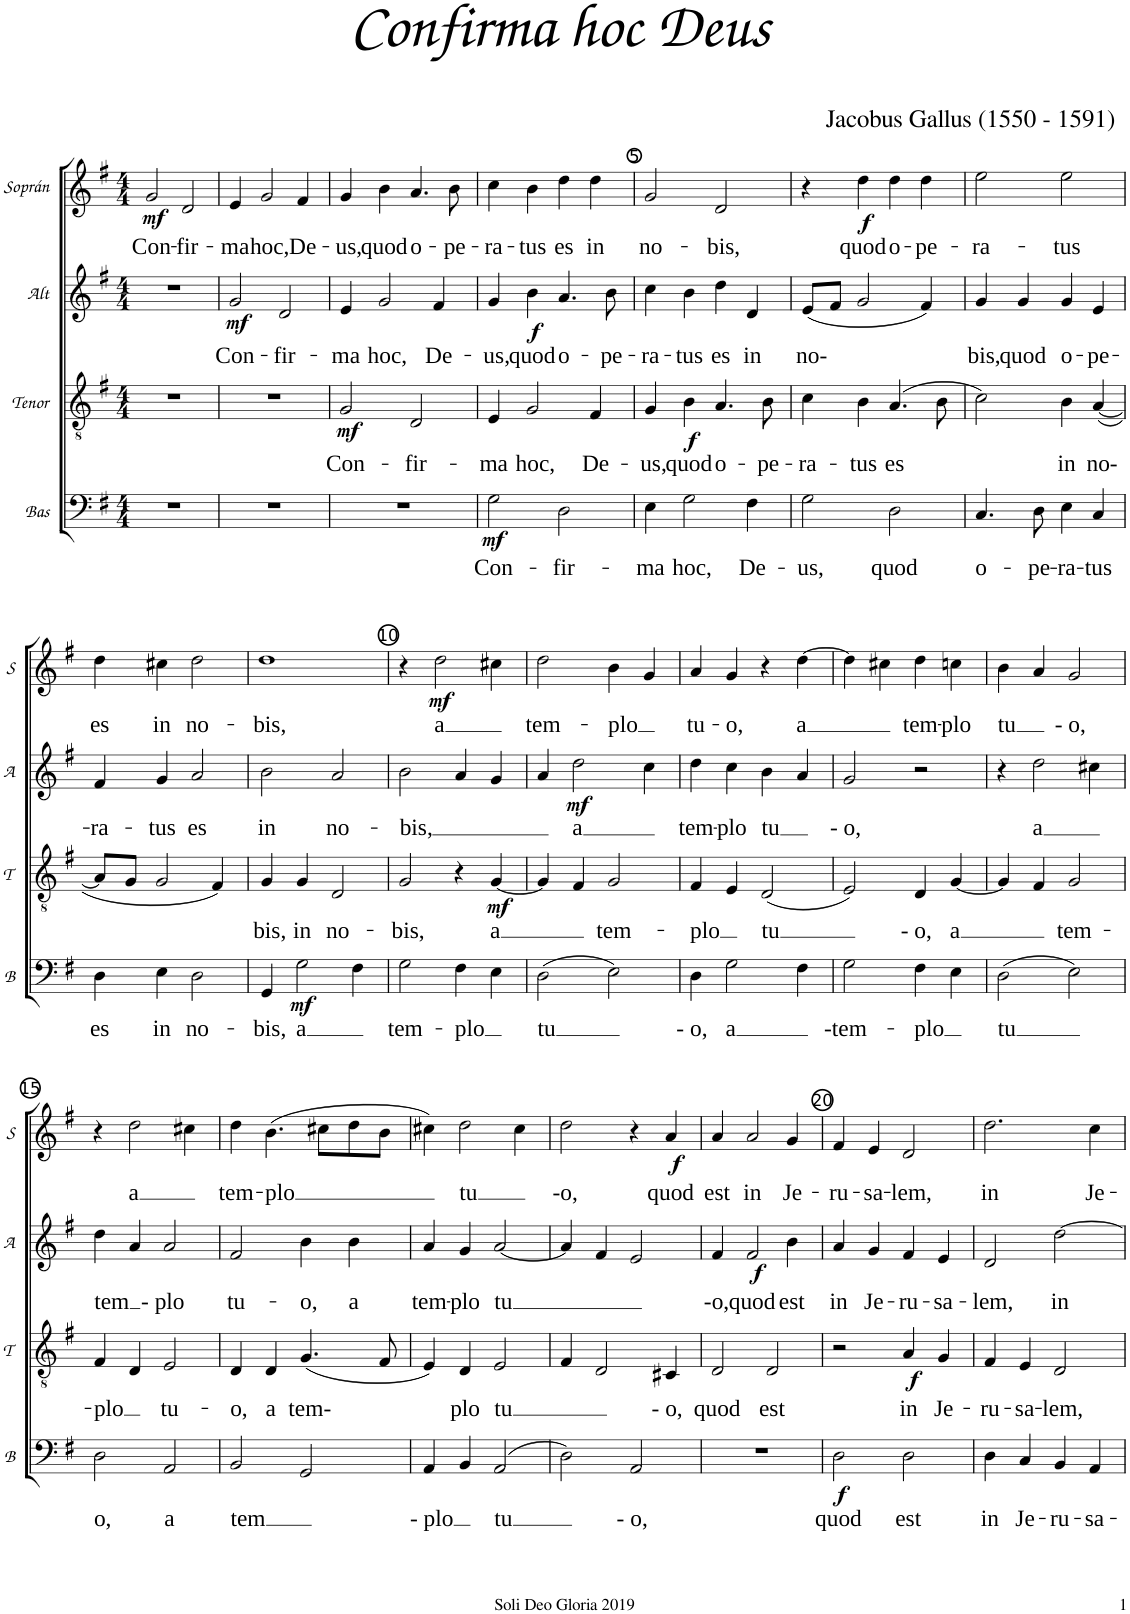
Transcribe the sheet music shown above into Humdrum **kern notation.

**kern	**text	**dynam	**kern	**text	**dynam	**kern	**text	**dynam	**kern	**text	**dynam
*part4	*part4	*part4	*part3	*part3	*part3	*part2	*part2	*part2	*part1	*part1	*part1
*staff4	*staff4	*staff4	*staff3	*staff3	*staff3	*staff2	*staff2	*staff2	*staff1	*staff1	*staff1
*I"Bas	*	*	*I"Tenor	*	*	*I"Alt	*	*	*I"Soprán	*	*
*I'B	*	*	*I'T	*	*	*I'A	*	*	*I'S	*	*
*clefF4	*	*	*clefGv2	*	*	*clefG2	*	*	*clefG2	*	*
*k[f#]	*	*	*k[f#]	*	*	*k[f#]	*	*	*k[f#]	*	*
*M4/4	*	*	*M4/4	*	*	*M4/4	*	*	*M4/4	*	*
=1	=1	=1	=1	=1	=1	=1	=1	=1	=1	=1	=1
!	!	!	!	!	!	!	!	!	!	!LO:LY:b	!LO:DY:b
1r	.	.	1r	.	.	1r	.	.	2g/	Con-	mf
!	!	!	!	!	!	!	!	!	!	!LO:LY:b	!
.	.	.	.	.	.	.	.	.	2d/	fir-	.
=2	=2	=2	=2	=2	=2	=2	=2	=2	=2	=2	=2
!	!	!	!	!	!	!	!LO:LY:b	!LO:DY:b	!	!LO:LY:b	!
1r	.	.	1r	.	.	2g/	Con-	mf	4e/	ma	.
!	!	!	!	!	!	!	!	!	!	!LO:LY:b	!
.	.	.	.	.	.	.	.	.	2g/	hoc,	.
!	!	!	!	!	!	!	!LO:LY:b	!	!	!	!
.	.	.	.	.	.	2d/	fir-	.	.	.	.
!	!	!	!	!	!	!	!	!	!	!LO:LY:b	!
.	.	.	.	.	.	.	.	.	4f#/	De-	.
=3	=3	=3	=3	=3	=3	=3	=3	=3	=3	=3	=3
!	!	!	!	!LO:LY:b	!LO:DY:b	!	!LO:LY:b	!	!	!LO:LY:b	!
1r	.	.	2G/	Con-	mf	4e/	ma	.	4g/	us,	.
!	!	!	!	!	!	!	!LO:LY:b	!	!	!LO:LY:b	!
.	.	.	.	.	.	2g/	hoc,	.	4b\	quod	.
!	!	!	!	!LO:LY:b	!	!	!	!	!	!LO:LY:b	!
.	.	.	2D/	fir-	.	.	.	.	4.a/	o-	.
!	!	!	!	!	!	!	!LO:LY:b	!	!	!	!
.	.	.	.	.	.	4f#/	De-	.	.	.	.
!	!	!	!	!	!	!	!	!	!	!LO:LY:b	!
.	.	.	.	.	.	.	.	.	8b\	pe-	.
=4	=4	=4	=4	=4	=4	=4	=4	=4	=4	=4	=4
!	!LO:LY:b	!LO:DY:b	!	!LO:LY:b	!	!	!LO:LY:b	!	!	!LO:LY:b	!
2G\	Con-	mf	4E/	ma	.	4g/	us,	.	4cc\	ra-	.
!	!	!	!	!LO:LY:b	!	!	!LO:LY:b	!LO:DY:b	!	!LO:LY:b	!
.	.	.	2G/	hoc,	.	4b\	quod	f	4b\	tus	.
!	!LO:LY:b	!	!	!	!	!	!LO:LY:b	!	!	!LO:LY:b	!
2D\	fir-	.	.	.	.	4.a/	o-	.	4dd\	es	.
!	!	!	!	!LO:LY:b	!	!	!	!	!	!LO:LY:b	!
.	.	.	4F#/	De-	.	.	.	.	4dd\	in	.
!	!	!	!	!	!	!	!LO:LY:b	!	!	!	!
.	.	.	.	.	.	8b\	pe-	.	.	.	.
=5	=5	=5	=5	=5	=5	=5	=5	=5	=5	=5	=5
!	!LO:LY:b	!	!	!LO:LY:b	!	!	!LO:LY:b	!	!	!LO:LY:b	!
4E\	ma	.	4G/	us,	.	4cc\	ra-	.	2g/	no-	.
!	!LO:LY:b	!	!	!LO:LY:b	!LO:DY:b	!	!LO:LY:b	!	!	!	!
2G\	hoc,	.	4B\	quod	f	4b\	tus	.	.	.	.
!	!	!	!	!LO:LY:b	!	!	!LO:LY:b	!	!	!LO:LY:b	!
.	.	.	4.A/	o-	.	4dd\	es	.	2d/	bis,	.
!	!LO:LY:b	!	!	!	!	!	!LO:LY:b	!	!	!	!
4F#\	De-	.	.	.	.	4d/	in	.	.	.	.
!	!	!	!	!LO:LY:b	!	!	!	!	!	!	!
.	.	.	8B\	pe-	.	.	.	.	.	.	.
=6	=6	=6	=6	=6	=6	=6	=6	=6	=6	=6	=6
!	!LO:LY:b	!	!	!LO:LY:b	!	!	!LO:LY:b	!	!	!	!
2G\	us,	.	4c\	ra-	.	(8e/L	no-	.	4r	.	.
.	.	.	.	.	.	8f#/J	.	.	.	.	.
!	!	!	!	!LO:LY:b	!	!	!	!	!	!LO:LY:b	!LO:DY:b
.	.	.	4B\	tus	.	2g/	.	.	4dd\	quod	f
!	!LO:LY:b	!	!	!LO:LY:b	!	!	!	!	!	!LO:LY:b	!
2D\	quod	.	(4.A/	es	.	.	.	.	4dd\	o-	.
!	!	!	!	!	!	!	!	!	!	!LO:LY:b	!
.	.	.	.	.	.	4f#/)	.	.	4dd\	pe-	.
.	.	.	8B\	.	.	.	.	.	.	.	.
=7	=7	=7	=7	=7	=7	=7	=7	=7	=7	=7	=7
!	!LO:LY:b	!	!	!	!	!	!LO:LY:b	!	!	!LO:LY:b	!
4.C/	o-	.	2c\)	.	.	4g/	bis,	.	2ee\	ra-	.
!	!	!	!	!	!	!	!LO:LY:b	!	!	!	!
.	.	.	.	.	.	4g/	quod	.	.	.	.
!	!LO:LY:b	!	!	!	!	!	!	!	!	!	!
8D\	pe-	.	.	.	.	.	.	.	.	.	.
!	!LO:LY:b	!	!	!LO:LY:b	!	!	!LO:LY:b	!	!	!LO:LY:b	!
4E\	ra-	.	4B\	in	.	4g/	o-	.	2ee\	tus	.
!	!LO:LY:b	!	!	!LO:LY:b	!	!	!LO:LY:b	!	!	!	!
4C/	tus	.	([4A/	no-	.	4e/	pe-	.	.	.	.
!!LO:LB:g=z
=8	=8	=8	=8	=8	=8	=8	=8	=8	=8	=8	=8
!	!LO:LY:b	!	!	!	!	!	!LO:LY:b	!	!	!LO:LY:b	!
4D\	es	.	8A/L]	.	.	4f#/	ra-	.	4dd\	es	.
.	.	.	8G/J	.	.	.	.	.	.	.	.
!	!LO:LY:b	!	!	!	!	!	!LO:LY:b	!	!	!LO:LY:b	!
4E\	in	.	2G/	.	.	4g/	tus	.	4cc#X\	in	.
!	!LO:LY:b	!	!	!	!	!	!LO:LY:b	!	!	!LO:LY:b	!
2D\	no-	.	.	.	.	2a/	es	.	2dd\	no-	.
.	.	.	4F#/)	.	.	.	.	.	.	.	.
=9	=9	=9	=9	=9	=9	=9	=9	=9	=9	=9	=9
!	!LO:LY:b	!	!	!LO:LY:b	!	!	!LO:LY:b	!	!	!LO:LY:b	!
4GG/	bis,	.	4G/	bis,	.	2b\	in	.	1dd	bis,	.
!	!LO:LY:b	!LO:DY:b	!	!LO:LY:b	!	!	!	!	!	!	!
2G\	a	mf	4G/	in	.	.	.	.	.	.	.
!	!	!	!	!LO:LY:b	!	!	!LO:LY:b	!	!	!	!
.	.	.	2D/	no-	.	2a/	no-	.	.	.	.
4F#\	.	.	.	.	.	.	.	.	.	.	.
=10	=10	=10	=10	=10	=10	=10	=10	=10	=10	=10	=10
!	!LO:LY:b	!	!	!LO:LY:b	!	!	!LO:LY:b	!	!	!	!
2G\	tem-	.	2G/	bis,	.	2b\	bis,	.	4r	.	.
!	!	!	!	!	!	!	!	!	!	!LO:LY:b	!LO:DY:b
.	.	.	.	.	.	.	.	.	2dd\	a	mf
!	!LO:LY:b	!	!	!	!	!	!	!	!	!	!
4F#\	-plo	.	4r	.	.	4a/	.	.	.	.	.
!	!	!	!	!LO:LY:b	!LO:DY:b	!	!	!	!	!	!
4E\	.	.	[4G/	a	mf	4g/	.	.	4cc#X\	.	.
=11	=11	=11	=11	=11	=11	=11	=11	=11	=11	=11	=11
!	!LO:LY:b	!	!	!	!	!	!	!	!	!LO:LY:b	!
(2D\	tu	.	4G/]	.	.	4a/	.	.	2dd\	tem-	.
!	!	!	!	!	!	!	!LO:LY:b	!LO:DY:b	!	!	!
.	.	.	4F#/	.	.	2dd\	a	mf	.	.	.
!	!	!	!	!LO:LY:b	!	!	!	!	!	!LO:LY:b	!
2E\)	.	.	2G/	tem-	.	.	.	.	4b\	-plo	.
.	.	.	.	.	.	4cc\	.	.	4g/	.	.
=12	=12	=12	=12	=12	=12	=12	=12	=12	=12	=12	=12
!	!LO:LY:b	!	!	!LO:LY:b	!	!	!LO:LY:b	!	!	!LO:LY:b	!
4D\	- o,	.	4F#/	-plo	.	4dd\	tem-	.	4a/	tu-	.
!	!LO:LY:b	!	!	!	!	!	!LO:LY:b	!	!	!LO:LY:b	!
2G\	a	.	4E/	.	.	4cc\	-plo	.	4g/	o,	.
!	!	!	!	!LO:LY:b	!	!	!LO:LY:b	!	!	!	!
.	.	.	(2D/	tu	.	4b\	tu	.	4r	.	.
!	!	!	!	!	!	!	!	!	!	!LO:LY:b	!
4F#\	.	.	.	.	.	4a/	.	.	[4dd\	a	.
=13	=13	=13	=13	=13	=13	=13	=13	=13	=13	=13	=13
!	!LO:LY:b	!	!	!	!	!	!LO:LY:b	!	!	!	!
2G\	-tem-	.	2E/)	.	.	2g/	- o,	.	4dd\]	.	.
.	.	.	.	.	.	.	.	.	4cc#X\	.	.
!	!LO:LY:b	!	!	!LO:LY:b	!	!	!	!	!	!LO:LY:b	!
4F#\	-plo	.	4D/	- o,	.	2r	.	.	4dd\	tem-	.
!	!	!	!	!LO:LY:b	!	!	!	!	!	!LO:LY:b	!
4E\	.	.	[4G/	a	.	.	.	.	4ccn\	-plo	.
=14	=14	=14	=14	=14	=14	=14	=14	=14	=14	=14	=14
!	!LO:LY:b	!	!	!	!	!	!	!	!	!LO:LY:b	!
(2D\	tu	.	4G/]	.	.	4r	.	.	4b\	tu	.
!	!	!	!	!	!	!	!LO:LY:b	!	!	!	!
.	.	.	4F#/	.	.	2dd\	a	.	4a/	.	.
!	!	!	!	!LO:LY:b	!	!	!	!	!	!LO:LY:b	!
2E\)	.	.	2G/	tem-	.	.	.	.	2g/	- o,	.
.	.	.	.	.	.	4cc#X\	.	.	.	.	.
!!LO:LB:g=z
=15	=15	=15	=15	=15	=15	=15	=15	=15	=15	=15	=15
!	!LO:LY:b	!	!	!LO:LY:b	!	!	!LO:LY:b	!	!	!	!
2D\	o,	.	4F#/	-plo	.	4dd\	tem	.	4r	.	.
!	!	!	!	!	!	!	!	!	!	!LO:LY:b	!
.	.	.	4D/	.	.	4a/	.	.	2dd\	a	.
!	!LO:LY:b	!	!	!LO:LY:b	!	!	!LO:LY:b	!	!	!	!
2AA/	a	.	2E/	tu-	.	2a/	- plo	.	.	.	.
.	.	.	.	.	.	.	.	.	4cc#X\	.	.
=16	=16	=16	=16	=16	=16	=16	=16	=16	=16	=16	=16
!	!LO:LY:b	!	!	!LO:LY:b	!	!	!LO:LY:b	!	!	!LO:LY:b	!
2BB/	-tem	.	4D/	o,	.	2f#/	tu-	.	4dd\	tem-	.
!	!	!	!	!LO:LY:b	!	!	!	!	!	!LO:LY:b	!
.	.	.	4D/	a	.	.	.	.	(4.b\	-plo	.
!	!	!	!	!LO:LY:b	!	!	!LO:LY:b	!	!	!	!
2GG/	.	.	(4.G/	tem-	.	4b\	o,	.	.	.	.
.	.	.	.	.	.	.	.	.	8cc#X\L	.	.
!	!	!	!	!	!	!	!LO:LY:b	!	!	!	!
.	.	.	.	.	.	4b\	a	.	8dd\	.	.
.	.	.	8F#/	.	.	.	.	.	8b\J	.	.
=17	=17	=17	=17	=17	=17	=17	=17	=17	=17	=17	=17
!	!LO:LY:b	!	!	!	!	!	!LO:LY:b	!	!	!	!
4AA/	-- plo	.	4E/)	.	.	4a/	tem-	.	4cc#X\)	.	.
!	!	!	!	!LO:LY:b	!	!	!LO:LY:b	!	!	!LO:LY:b	!
4BB/	.	.	4D/	plo	.	4g/	plo	.	2dd\	tu	.
!	!LO:LY:b	!	!	!LO:LY:b	!	!	!LO:LY:b	!	!	!	!
(2AA/	tu	.	2E/	-tu	.	[2a/	tu	.	.	.	.
.	.	.	.	.	.	.	.	.	4cc#\	.	.
=18	=18	=18	=18	=18	=18	=18	=18	=18	=18	=18	=18
!	!	!	!	!	!	!	!	!	!	!LO:LY:b	!
2D\)	.	.	4F#/	.	.	4a/]	.	.	2dd\	-o,	.
.	.	.	2D/	.	.	4f#/	.	.	.	.	.
!	!LO:LY:b	!	!	!	!	!	!	!	!	!	!
2AA/	- o,	.	.	.	.	2e/	.	.	4r	.	.
!	!	!	!	!LO:LY:b	!	!	!	!	!	!LO:LY:b	!LO:DY:b
.	.	.	4C#X/	- o,	.	.	.	.	4a/	quod	f
=19	=19	=19	=19	=19	=19	=19	=19	=19	=19	=19	=19
!	!	!	!	!LO:LY:b	!	!	!LO:LY:b	!	!	!LO:LY:b	!
1r	.	.	2D/	quod	.	4f#/	-o,	.	4a/	est	.
!	!	!	!	!	!	!	!LO:LY:b	!LO:DY:b	!	!LO:LY:b	!
.	.	.	.	.	.	2f#/	quod	f	2a/	in	.
!	!	!	!	!LO:LY:b	!	!	!	!	!	!	!
.	.	.	2D/	est	.	.	.	.	.	.	.
!	!	!	!	!	!	!	!LO:LY:b	!	!	!LO:LY:b	!
.	.	.	.	.	.	4b\	est	.	4g/	Je-	.
=20	=20	=20	=20	=20	=20	=20	=20	=20	=20	=20	=20
!	!LO:LY:b	!LO:DY:b	!	!	!	!	!LO:LY:b	!	!	!LO:LY:b	!
2D\	quod	f	2r	.	.	4a/	in	.	4f#/	ru-	.
!	!	!	!	!	!	!	!LO:LY:b	!	!	!LO:LY:b	!
.	.	.	.	.	.	4g/	Je-	.	4e/	sa-	.
!	!LO:LY:b	!	!	!LO:LY:b	!LO:DY:b	!	!LO:LY:b	!	!	!LO:LY:b	!
2D\	est	.	4A/	in	f	4f#/	ru-	.	2d/	lem,	.
!	!	!	!	!LO:LY:b	!	!	!LO:LY:b	!	!	!	!
.	.	.	4G/	Je-	.	4e/	sa-	.	.	.	.
=21	=21	=21	=21	=21	=21	=21	=21	=21	=21	=21	=21
!	!LO:LY:b	!	!	!LO:LY:b	!	!	!LO:LY:b	!	!	!LO:LY:b	!
4D\	in	.	4F#/	ru-	.	2d/	lem,	.	2.dd\	in	.
!	!LO:LY:b	!	!	!LO:LY:b	!	!	!	!	!	!	!
4C/	Je-	.	4E/	sa-	.	.	.	.	.	.	.
!	!LO:LY:b	!	!	!LO:LY:b	!	!	!LO:LY:b	!	!	!	!
4BB/	ru-	.	2D/	lem,	.	[2dd\	in	.	.	.	.
!	!LO:LY:b	!	!	!	!	!	!	!	!	!LO:LY:b	!
4AA/	sa-	.	.	.	.	.	.	.	4cc\	Je-	.
=	=	=	=	=	=	=	=	=	=	=	=
*-	*-	*-	*-	*-	*-	*-	*-	*-	*-	*-	*-
